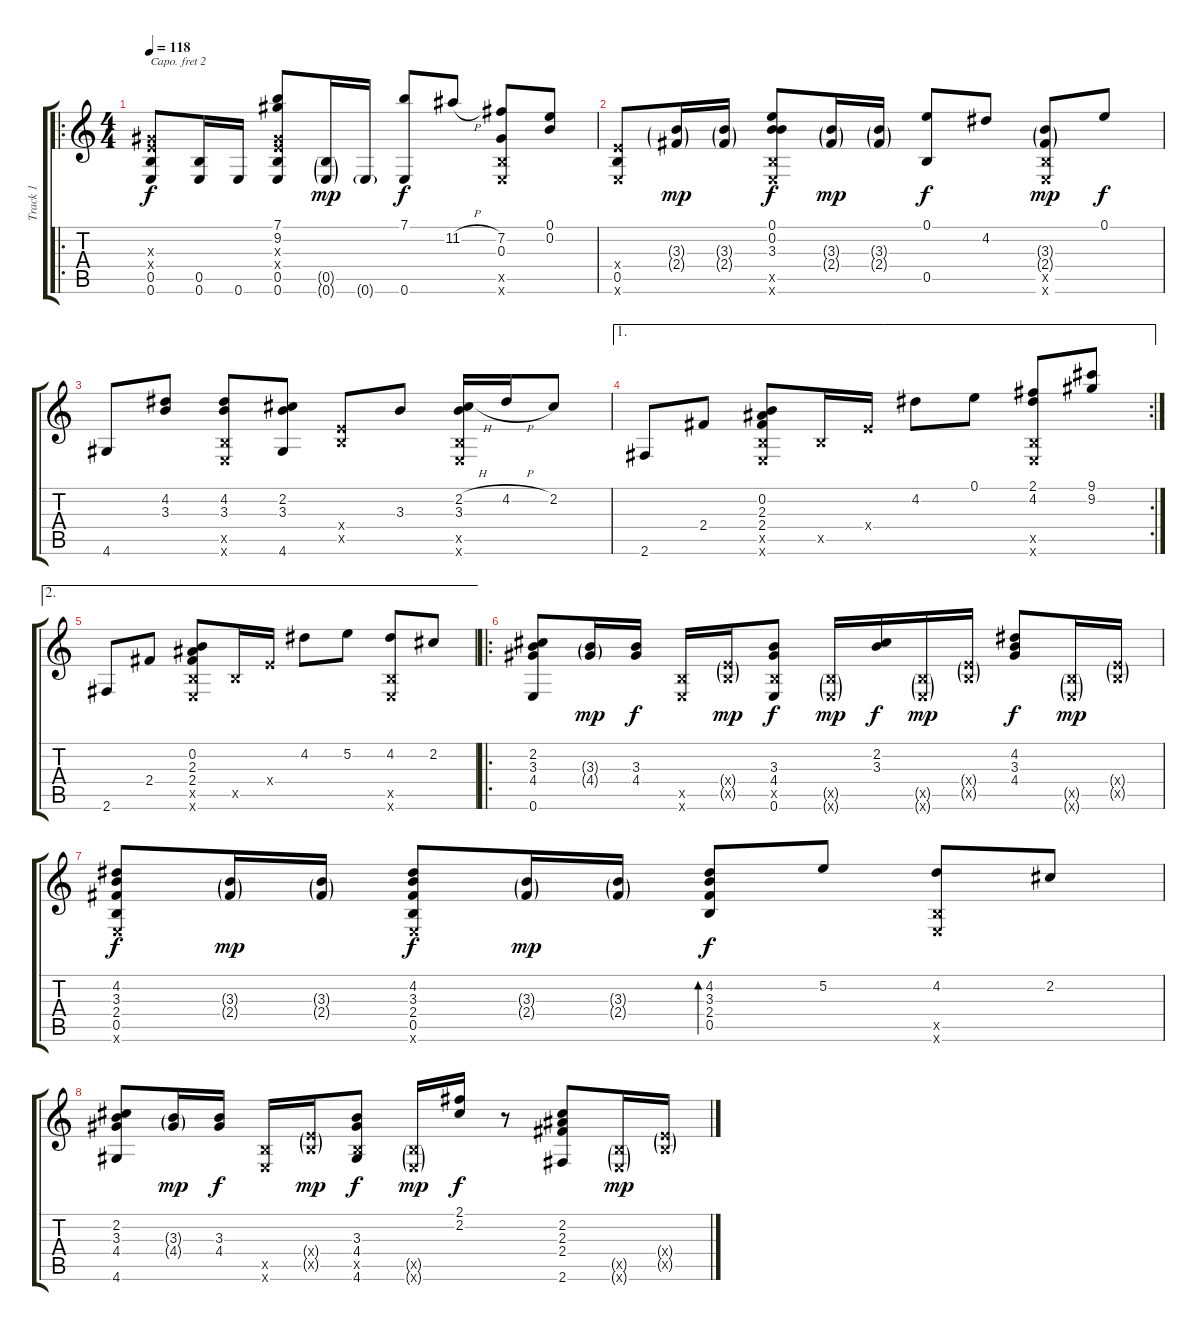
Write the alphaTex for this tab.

\track ("Track 1" "Track 1") {instrument acousticguitarsteel}
\staff {score tabs}
\capo 2
\tuning (D4 A3 Gb3 D3 A2 D2) {hide}
\ro
\ts (4 4)
\tempo 118
\clef g2
\ks c
(0.3{x} 0.4{x} 0.5 0.6).8{dy f} (0.5 0.6).16 0.6.16 (7.1 9.2 0.3{x} 0.4{x} 0.5 0.6).8 (0.5{g} 0.6{g}).16{dy mp} 0.6{g}.16 (7.1 0.6).8{dy f} 11.2{h}.8 (7.2 0.3 0.5{x} 0.6{x}).8 (0.1 0.2).8 |
(0.4{x} 0.5 0.6{x}).8 (3.3{g} 2.4{g}).16{dy mp} (3.3{g} 2.4{g}).16 (0.1 0.2 3.3 0.5{x} 0.6{x}).8{dy f} (3.3{g} 2.4{g}).16{dy mp} (3.3{g} 2.4{g}).16 (0.1 0.5).8{dy f} 4.2.8 (3.3{g} 2.4{g} 0.5{x} 0.6{x}).8{dy mp} 0.1.8{dy f} |
4.6.8 (4.2 3.3).8 (4.2 3.3 0.5{x} 0.6{x}).8 (2.2 3.3 4.6).8 (0.4{x} 0.5{x}).8 3.3.8 (2.2{h} 3.3 0.5{x} 0.6{x}).16 4.2{h}.16 2.2.8 |
\ae 1
\rc 2
2.6.8 2.4.8 (0.2 2.3 2.4 0.5{x} 0.6{x}).8 0.5{x}.16 0.4{x}.16 4.2.8 0.1.8 (2.1 4.2 0.5{x} 0.6{x}).8 (9.1 9.2).8 |
\ae 2
2.6.8 2.4.8 (0.2 2.3 2.4 0.5{x} 0.6{x}).8 0.5{x}.16 0.4{x}.16 4.2.8 5.2.8 (4.2 0.5{x} 0.6{x}).8 2.2.8 |
\ro
(2.2 3.3 4.4 0.6).8 (3.3{g} 4.4{g}).16{dy mp} (3.3 4.4).16{dy f} (0.5{x} 0.6{x}).16 (0.4{g x} 0.5{g x}).16{dy mp} (3.3 4.4 0.5{x} 0.6).8{dy f} (0.5{g x} 0.6{g x}).16{dy mp} (2.2 3.3).16{dy f} (0.5{g x} 0.6{g x}).16{dy mp} (0.4{g x} 0.5{g x}).16 (4.2 3.3 4.4).8{dy f} (0.5{g x} 0.6{g x}).16{dy mp} (0.4{g x} 0.5{g x}).16 |
(4.2 3.3 2.4 0.5 0.6{x}).8{dy f} (3.3{g} 2.4{g}).16{dy mp} (3.3{g} 2.4{g}).16 (4.2 3.3 2.4 0.5 0.6{x}).8{dy f} (3.3{g} 2.4{g}).16{dy mp} (3.3{g} 2.4{g}).16 (4.2 3.3 2.4 0.5).8{bd 120 dy f} 5.2.8 (4.2 0.5{x} 0.6{x}).8 2.2.8 |
(2.2 3.3 4.4 4.6).8 (3.3{g} 4.4{g}).16{dy mp} (3.3 4.4).16{dy f} (0.5{x} 0.6{x}).16 (0.4{g x} 0.5{g x}).16{dy mp} (3.3 4.4 0.5{x} 4.6).8{dy f} (0.5{g x} 0.6{g x}).16{dy mp} (2.1 2.2).16{dy f} r.8 (2.2 2.3 2.4 2.6).8 (0.5{g x} 0.6{g x}).16{dy mp} (0.4{g x} 0.5{g x}).16
